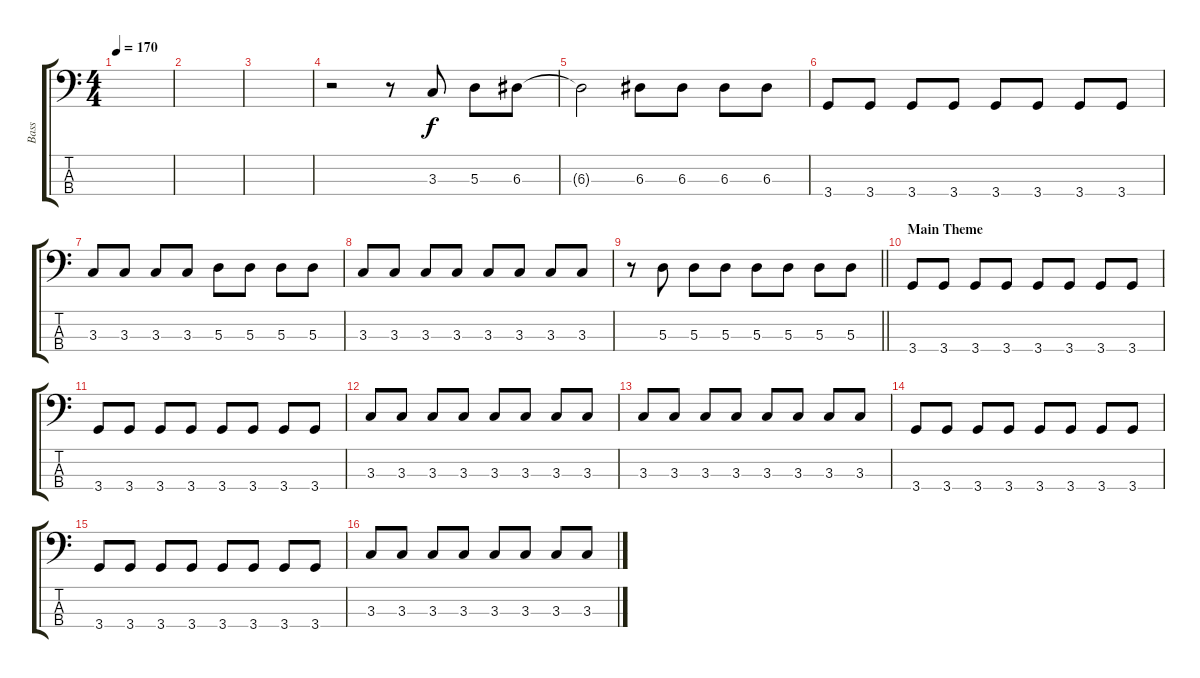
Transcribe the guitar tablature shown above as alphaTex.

\track ("Bass" "Bass") {instrument electricbassfinger}
\staff {score tabs}
\tuning (G2 D2 A1 E1) {hide}
\ts (4 4)
\tempo 170
\clef f4
\ks c
|
|
|
r.2{volume 11} r.8 3.3.8 5.3.8 6.3.8 |
6.3{t}.2 6.3.8 6.3.8 6.3.8 6.3.8 |
3.4.8 3.4.8 3.4.8 3.4.8 3.4.8 3.4.8 3.4.8 3.4.8 |
3.3.8 3.3.8 3.3.8 3.3.8 5.3.8 5.3.8 5.3.8 5.3.8 |
3.3.8 3.3.8 3.3.8 3.3.8 3.3.8 3.3.8 3.3.8 3.3.8 |
\barLineRight lightlight
r.8 5.3.8 5.3.8 5.3.8 5.3.8 5.3.8 5.3.8 5.3.8 |
\section ("" "Main Theme")
3.4.8 3.4.8 3.4.8 3.4.8 3.4.8 3.4.8 3.4.8 3.4.8 |
3.4.8 3.4.8 3.4.8 3.4.8 3.4.8 3.4.8 3.4.8 3.4.8 |
3.3.8 3.3.8 3.3.8 3.3.8 3.3.8 3.3.8 3.3.8 3.3.8 |
3.3.8 3.3.8 3.3.8 3.3.8 3.3.8 3.3.8 3.3.8 3.3.8 |
3.4.8 3.4.8 3.4.8 3.4.8 3.4.8 3.4.8 3.4.8 3.4.8 |
3.4.8 3.4.8 3.4.8 3.4.8 3.4.8 3.4.8 3.4.8 3.4.8 |
3.3.8 3.3.8 3.3.8 3.3.8 3.3.8 3.3.8 3.3.8 3.3.8
